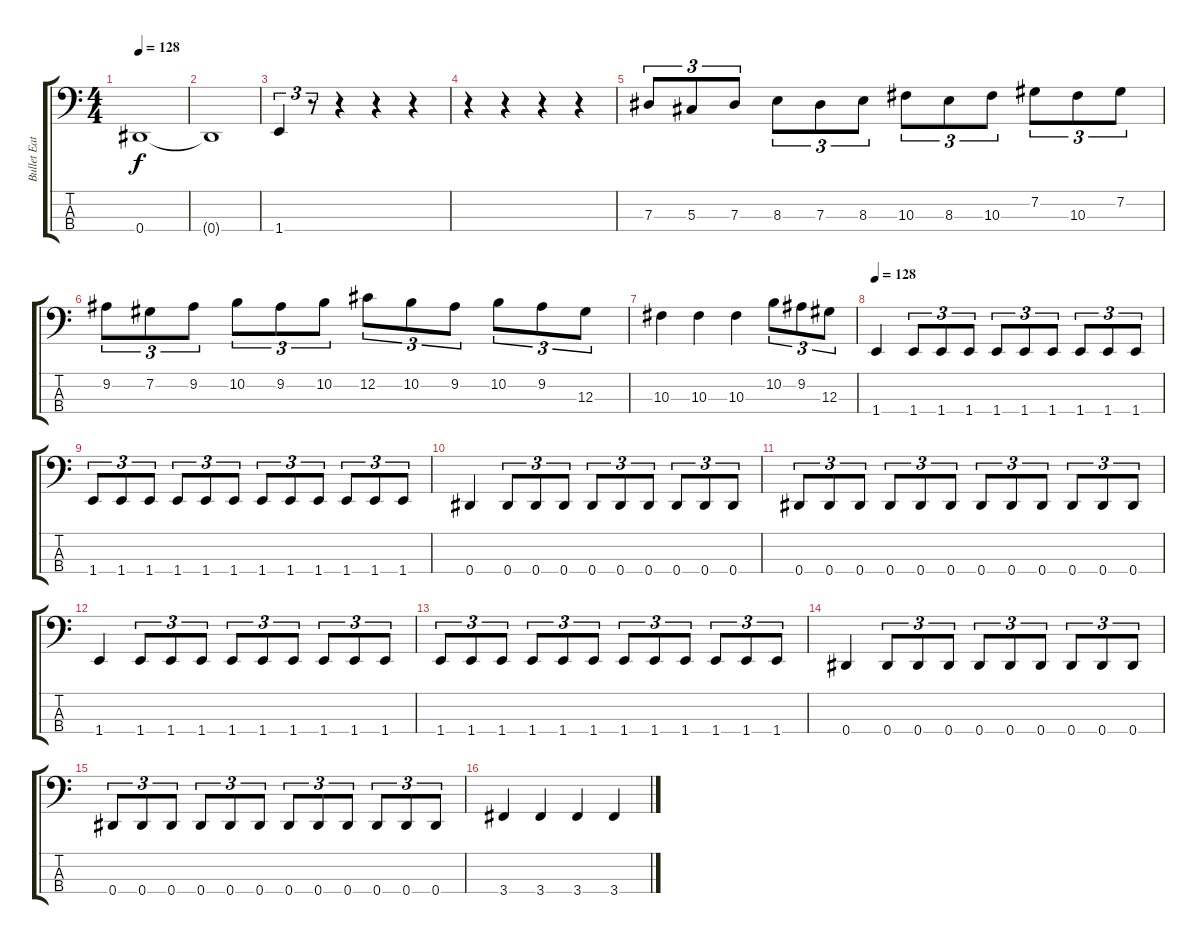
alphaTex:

\track ("Bullet Eater" "Bullet Eat") {instrument electricbasspick}
\staff {score tabs}
\tuning (Gb2 Db2 Ab1 Eb1) {hide}
\ts (4 4)
\tempo 128
\clef f4
\ks c
0.4.1{dy f} |
0.4{t}.1 |
1.4.4{tu (3 2)} r.8{tu (3 2)} r.4 r.4 r.4 |
r.4 r.4 r.4 r.4 |
7.3.8{tu (3 2)} 5.3.8{tu (3 2)} 7.3.8{tu (3 2)} 8.3.8{tu (3 2)} 7.3.8{tu (3 2)} 8.3.8{tu (3 2)} 10.3.8{tu (3 2)} 8.3.8{tu (3 2)} 10.3.8{tu (3 2)} 7.2.8{tu (3 2)} 10.3.8{tu (3 2)} 7.2.8{tu (3 2)} |
9.2.8{tu (3 2)} 7.2.8{tu (3 2)} 9.2.8{tu (3 2)} 10.2.8{tu (3 2)} 9.2.8{tu (3 2)} 10.2.8{tu (3 2)} 12.2.8{tu (3 2)} 10.2.8{tu (3 2)} 9.2.8{tu (3 2)} 10.2.8{tu (3 2)} 9.2.8{tu (3 2)} 12.3.8{tu (3 2)} |
10.3.4 10.3.4 10.3.4 10.2.8{tu (3 2)} 9.2.8{tu (3 2)} 12.3.8{tu (3 2)} |
\tempo 128
1.4.4 1.4.8{tu (3 2)} 1.4.8{tu (3 2)} 1.4.8{tu (3 2)} 1.4.8{tu (3 2)} 1.4.8{tu (3 2)} 1.4.8{tu (3 2)} 1.4.8{tu (3 2)} 1.4.8{tu (3 2)} 1.4.8{tu (3 2)} |
1.4.8{tu (3 2)} 1.4.8{tu (3 2)} 1.4.8{tu (3 2)} 1.4.8{tu (3 2)} 1.4.8{tu (3 2)} 1.4.8{tu (3 2)} 1.4.8{tu (3 2)} 1.4.8{tu (3 2)} 1.4.8{tu (3 2)} 1.4.8{tu (3 2)} 1.4.8{tu (3 2)} 1.4.8{tu (3 2)} |
0.4.4 0.4.8{tu (3 2)} 0.4.8{tu (3 2)} 0.4.8{tu (3 2)} 0.4.8{tu (3 2)} 0.4.8{tu (3 2)} 0.4.8{tu (3 2)} 0.4.8{tu (3 2)} 0.4.8{tu (3 2)} 0.4.8{tu (3 2)} |
0.4.8{tu (3 2)} 0.4.8{tu (3 2)} 0.4.8{tu (3 2)} 0.4.8{tu (3 2)} 0.4.8{tu (3 2)} 0.4.8{tu (3 2)} 0.4.8{tu (3 2)} 0.4.8{tu (3 2)} 0.4.8{tu (3 2)} 0.4.8{tu (3 2)} 0.4.8{tu (3 2)} 0.4.8{tu (3 2)} |
1.4.4 1.4.8{tu (3 2)} 1.4.8{tu (3 2)} 1.4.8{tu (3 2)} 1.4.8{tu (3 2)} 1.4.8{tu (3 2)} 1.4.8{tu (3 2)} 1.4.8{tu (3 2)} 1.4.8{tu (3 2)} 1.4.8{tu (3 2)} |
1.4.8{tu (3 2)} 1.4.8{tu (3 2)} 1.4.8{tu (3 2)} 1.4.8{tu (3 2)} 1.4.8{tu (3 2)} 1.4.8{tu (3 2)} 1.4.8{tu (3 2)} 1.4.8{tu (3 2)} 1.4.8{tu (3 2)} 1.4.8{tu (3 2)} 1.4.8{tu (3 2)} 1.4.8{tu (3 2)} |
0.4.4 0.4.8{tu (3 2)} 0.4.8{tu (3 2)} 0.4.8{tu (3 2)} 0.4.8{tu (3 2)} 0.4.8{tu (3 2)} 0.4.8{tu (3 2)} 0.4.8{tu (3 2)} 0.4.8{tu (3 2)} 0.4.8{tu (3 2)} |
0.4.8{tu (3 2)} 0.4.8{tu (3 2)} 0.4.8{tu (3 2)} 0.4.8{tu (3 2)} 0.4.8{tu (3 2)} 0.4.8{tu (3 2)} 0.4.8{tu (3 2)} 0.4.8{tu (3 2)} 0.4.8{tu (3 2)} 0.4.8{tu (3 2)} 0.4.8{tu (3 2)} 0.4.8{tu (3 2)} |
3.4.4 3.4.4 3.4.4 3.4.4
